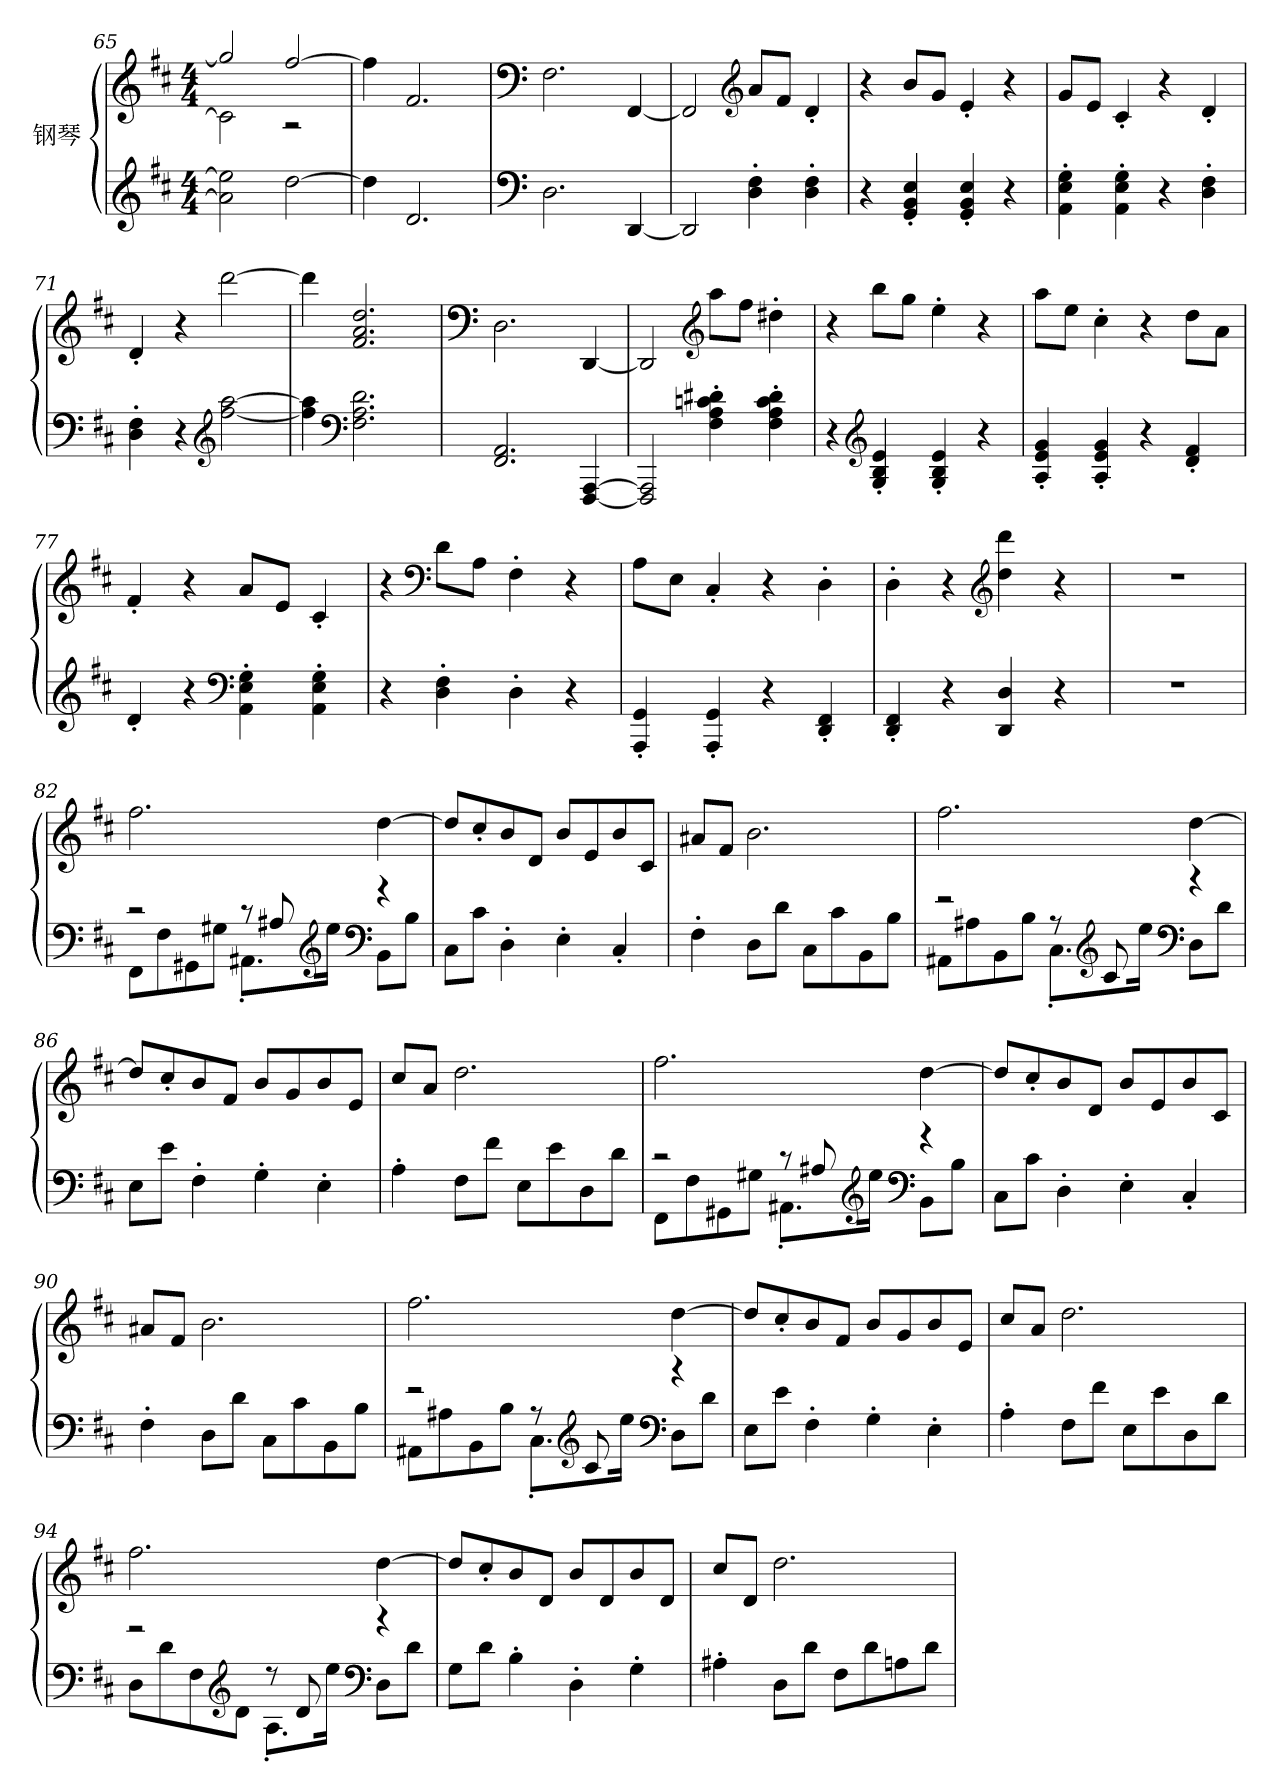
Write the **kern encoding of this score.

**kern	**kern
*part1	*part1
*staff2	*staff1
*I"钢琴	*
*clefG2	*clefG2
*k[f#c#]	*k[f#c#]
*M4/4	*M4/4
=65	=65
*	*^
2a\] 2ee\]	2gg/]	2c#\]
*	*MM350	*
[2dd\	[2ff#/	2r
*	*v	*v
=66	=66
4dd\]	4ff#\]
2.d/	2.f#/
!!LO:LB:g=z
=67	=67
*clefF4	*clefF4
2.D\	2.F#\
[4DD/	[4FF#/
=68	=68
2DD/]	2FF#/]
*	*clefG2
4D\' 4F#\'	8a/L
.	8f#/J
4D\' 4F#\'	4d'/
=69	=69
4r	4r
4GG/' 4BB/' 4E/'	8b/L
.	8g/J
4GG/' 4BB/' 4E/'	4e'/
4r	4r
=70	=70
4AA\' 4E\' 4G\'	8g/L
.	8e/J
4AA\' 4E\' 4G\'	4c#'/
4r	4r
4D\' 4F#\'	4d'/
=71	=71
4D\' 4F#\'	4d'/
4r	4r
*clefG2	*
[2ff#\ [2aa\	[2ddd\
=72	=72
4ff#\] 4aa\]	4ddd\]
*clefF4	*
2.F#\ 2.A\ 2.d\	2.f#/ 2.a/ 2.dd/
=73	=73
*	*clefF4
2.FF#/ 2.AA/	2.D\
[4FFF#/ [4AAA/	[4DD/
!!LO:LB:g=z
=74	=74
2FFF#/] 2AAA/]	2DD/]
*	*clefG2
4F#\' 4A\' 4cn\' 4d#X\'	8aa\L
.	8ff#\J
4F#\' 4A\' 4c\' 4d#\'	4dd#X'\
=75	=75
4r	4r
*clefG2	*
4G/' 4B/' 4e/'	8bb\L
.	8gg\J
4G/' 4B/' 4e/'	4ee'\
4r	4r
=76	=76
4A/' 4e/' 4g/'	8aa\L
.	8ee\J
4A/' 4e/' 4g/'	4cc#'\
4r	4r
4d/' 4f#/'	8dd\L
.	8a\J
=77	=77
4d'/	4f#'/
4r	4r
*clefF4	*
4AA\' 4E\' 4G\'	8a/L
.	8e/J
4AA\' 4E\' 4G\'	4c#'/
=78	=78
4r	4r
*	*clefF4
4D\' 4F#\'	8d\L
.	8A\J
4D'\	4F#'\
4r	4r
=79	=79
4AAA/' 4GG/'	8A\L
.	8E\J
4AAA/' 4GG/'	4C#'/
4r	4r
4DD/' 4FF#/'	4D'\
!!LO:PB:g=z
=80	=80
4DD/' 4FF#/'	4D'\
4r	4r
*	*clefG2
4DD/ 4D/	4dd\ 4ddd\
4r	4r
=81	=81
1r	1r
=82	=82
*^	*
2r	8FF#\L	2.ff#\
.	8F#\	.
.	8GG#X\	.
.	8G#X\J	.
8r	8.AA#X'\L	.
8A#X/	.	.
*clefG2	*	*
.	16ee\Jk	.
*clefF4	*	*
4r	8BB\L	[4dd\
.	8B\J	.
*v	*v	*
=83	=83
8C#\L	8dd/L]
8c#\J	8cc#'/
4D'\	8b/
.	8d/J
4E'\	8b/L
.	8e/
4C#'/	8b/
.	8c#/J
=84	=84
4F#'\	8a#X/L
.	8f#/J
8D\L	2.b\
8d\J	.
8C#\L	.
8c#\	.
8BB\	.
8B\J	.
!!LO:LB:g=z
=85	=85
*^	*
2r	8AA#X\L	2.ff#\
.	8A#X\	.
.	8BB\	.
.	8B\J	.
8r	8.C#'\L	.
*clefG2	*	*
8c#/	.	.
.	16ee\Jk	.
*clefF4	*	*
4r	8D\L	[4dd\
.	8d\J	.
*v	*v	*
=86	=86
8E\L	8dd/L]
8e\J	8cc#'/
4F#'\	8b/
.	8f#/J
4G'\	8b/L
.	8g/
4E'\	8b/
.	8e/J
=87	=87
4A'\	8cc#/L
.	8a/J
8F#\L	2.dd\
8f#\J	.
8E\L	.
8e\	.
8D\	.
8d\J	.
!!LO:LB:g=z
=88	=88
*^	*
2r	8FF#\L	2.ff#\
.	8F#\	.
.	8GG#X\	.
.	8G#X\J	.
8r	8.AA#X'\L	.
8A#X/	.	.
*clefG2	*	*
.	16ee\Jk	.
*clefF4	*	*
4r	8BB\L	[4dd\
.	8B\J	.
*v	*v	*
=89	=89
8C#\L	8dd/L]
8c#\J	8cc#'/
4D'\	8b/
.	8d/J
4E'\	8b/L
.	8e/
4C#'/	8b/
.	8c#/J
=90	=90
4F#'\	8a#X/L
.	8f#/J
8D\L	2.b\
8d\J	.
8C#\L	.
8c#\	.
8BB\	.
8B\J	.
!!LO:LB:g=z
=91	=91
*^	*
2r	8AA#X\L	2.ff#\
.	8A#X\	.
.	8BB\	.
.	8B\J	.
8r	8.C#'\L	.
*clefG2	*	*
8c#/	.	.
.	16ee\Jk	.
*clefF4	*	*
4r	8D\L	[4dd\
.	8d\J	.
*v	*v	*
=92	=92
8E\L	8dd/L]
8e\J	8cc#'/
4F#'\	8b/
.	8f#/J
4G'\	8b/L
.	8g/
4E'\	8b/
.	8e/J
=93	=93
4A'\	8cc#/L
.	8a/J
8F#\L	2.dd\
8f#\J	.
8E\L	.
8e\	.
8D\	.
8d\J	.
!!LO:LB:g=z
=94	=94
*^	*
2r	8D\L	2.ff#\
.	8d\	.
.	8F#\	.
*clefG2	*	*
.	8d\J	.
8r	8.A'\L	.
8d/	.	.
.	16ee\Jk	.
*clefF4	*	*
4r	8D\L	[4dd\
.	8d\J	.
*v	*v	*
=95	=95
8G\L	8dd/L]
8d\J	8cc#'/
4B'\	8b/
.	8d/J
4D'\	8b/L
.	8d/
4G'\	8b/
.	8d/J
=96	=96
4A#X'\	8cc#/L
.	8d/J
8D\L	2.dd\
8d\J	.
8F#\L	.
8d\	.
8An\	.
8d\J	.
=	=
*-	*-
